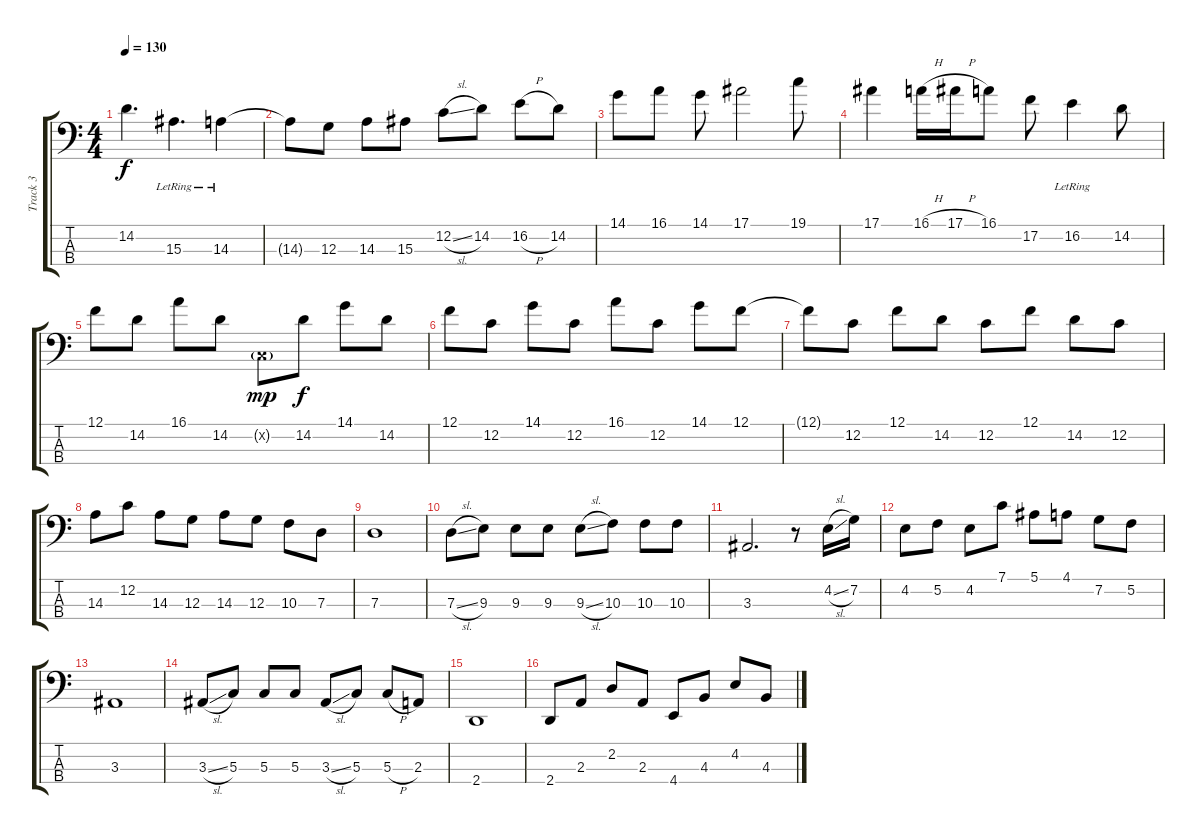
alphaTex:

\track ("Track 3" "Track 3") {instrument electricbassfinger}
\staff {score tabs}
\tuning (F2 C2 G1 C1) {hide}
\ts (4 4)
\tempo 130
\clef f4
\ks c
14.2.4{d dy f} 15.3{lr}.4{d} 14.3{lr}.4 |
14.3{t}.8 12.3.8 14.3.8 15.3.8 12.2{sl}.8 14.2.8 16.2{h}.8 14.2.8 |
14.1.8 16.1.8 14.1.8 17.1.2 19.1.8 |
17.1.4 16.1{h}.16 17.1{h}.16 16.1.8 17.2.8 16.2{lr}.4 14.2.8 |
12.1.8 14.2.8 16.1.8 14.2.8 0.2{g x}.8{dy mp} 14.2.8{dy f} 14.1.8 14.2.8 |
12.1.8 12.2.8 14.1.8 12.2.8 16.1.8 12.2.8 14.1.8 12.1.8 |
12.1{t}.8 12.2.8 12.1.8 14.2.8 12.2.8 12.1.8 14.2.8 12.2.8 |
14.3.8 12.2.8 14.3.8 12.3.8 14.3.8 12.3.8 10.3.8 7.3.8 |
7.3.1 |
7.3{sl}.8 9.3.8 9.3.8 9.3.8 9.3{sl}.8 10.3.8 10.3.8 10.3.8 |
3.3.2{d} r.8 4.2{sl}.16 7.2.16 |
4.2.8 5.2.8 4.2.8 7.1.8 5.1.8 4.1.8 7.2.8 5.2.8 |
3.3.1 |
3.3{sl}.8 5.3.8 5.3.8 5.3.8 3.3{sl}.8 5.3.8 5.3{h}.8 2.3.8 |
2.4.1 |
2.4.8 2.3.8 2.2.8 2.3.8 4.4.8 4.3.8 4.2.8 4.3.8
